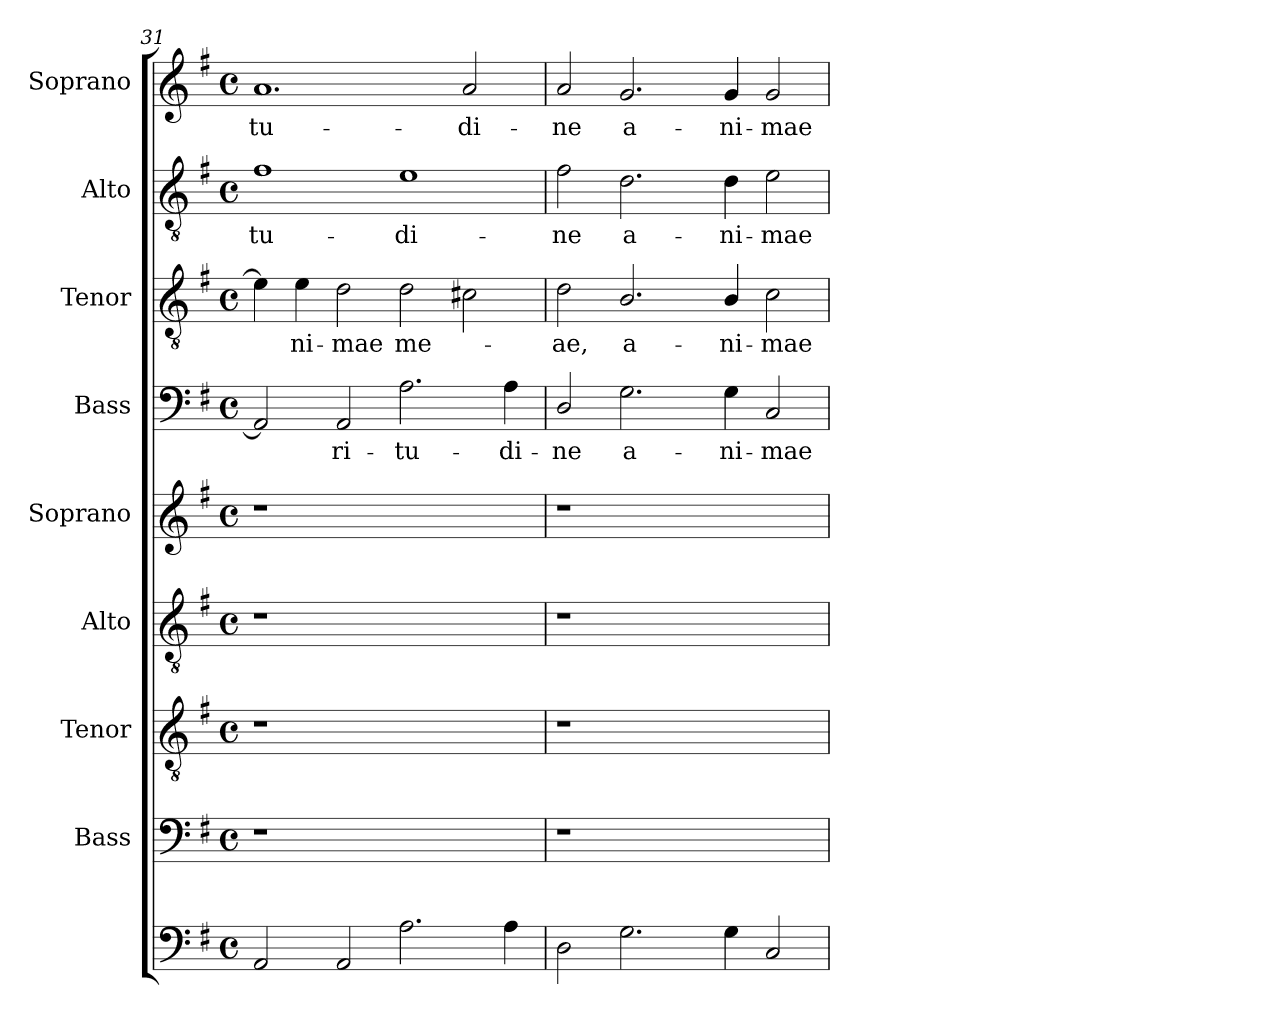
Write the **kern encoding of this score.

**kern	**kern	**kern	**kern	**kern	**kern	**text	**kern	**text	**kern	**text	**kern	**text
*part9	*part8	*part7	*part6	*part5	*part4	*part4	*part3	*part3	*part2	*part2	*part1	*part1
*staff9	*staff8	*staff7	*staff6	*staff5	*staff4	*staff4	*staff3	*staff3	*staff2	*staff2	*staff1	*staff1
*I""Violón y contrabajo"	*I"Bass	*I"Tenor	*I"Alto	*I"Soprano	*I"Bass	*	*I"Tenor	*	*I"Alto	*	*I"Soprano	*
*I'Cont.	*I'B.	*I'T.	*I'A.	*I'S.	*I'B.	*	*I'T.	*	*I'A.	*	*I'S.	*
*clefF4	*clefF4	*clefGv2	*clefGv2	*clefG2	*clefF4	*	*clefGv2	*	*clefGv2	*	*clefG2	*
*	*	*ITrd7c12	*ITrd7c12	*	*	*	*ITrd7c12	*	*ITrd7c12	*	*	*
*k[f#]	*k[f#]	*k[f#]	*k[f#]	*k[f#]	*k[f#]	*	*k[f#]	*	*k[f#]	*	*k[f#]	*
*G:	*G:	*G:	*G:	*G:	*G:	*	*G:	*	*G:	*	*G:	*
*M4/4	*M4/4	*M4/4	*M4/4	*M4/4	*M4/4	*	*M4/4	*	*M4/4	*	*M4/4	*
*met(c)	*met(c)	*met(c)	*met(c)	*met(c)	*met(c)	*	*met(c)	*	*met(c)	*	*met(c)	*
=31	=31	=31	=31	=31	=31	=31	=31	=31	=31	=31	=31	=31
!	!LO:N:vis=1	!LO:N:vis=1	!LO:N:vis=1	!LO:N:vis=1	!	!	!	!	!	!	!	!
!	!	!	!	!	!	!	!	!	!	!LO:LY:b:color=#000000	!	!
!	!	!	!	!	!	!	!	!	!	!	!	!LO:LY:b:color=#000000
2AAi/	1r	1r	1r	1r	2AAi/]	.	4Ei\]	.	1F#i	-tu-	1.ai	-tu-
!	!	!	!	!	!	!	!	!LO:LY:b:color=#000000	!	!	!	!
.	.	.	.	.	.	.	4Ei\	-ni-	.	.	.	.
!	!	!	!	!	!	!LO:LY:b:color=#000000	!	!	!	!	!	!
!	!	!	!	!	!	!	!	!LO:LY:b:color=#000000	!	!	!	!
2AAi/	.	.	.	.	2AAi/	-ri-	2Di\	-mae	.	.	.	.
!	!	!	!	!	!	!LO:LY:b:color=#000000	!	!	!	!	!	!
!	!	!	!	!	!	!	!	!LO:LY:b:color=#000000	!	!	!	!
!	!	!	!	!	!	!	!	!	!	!LO:LY:b:color=#000000	!	!
2.Ai\	1ryy	1ryy	1ryy	1ryy	2.Ai\	-tu-	2Di\	me-	1Ei	-di-	.	.
!	!	!	!	!	!	!	!	!	!	!	!	!LO:LY:b:color=#000000
.	.	.	.	.	.	.	2C#Xi\	.	.	.	2ai/	-di-
!	!	!	!	!	!	!LO:LY:b:color=#000000	!	!	!	!	!	!
4Ai\	.	.	.	.	4Ai\	-di-	.	.	.	.	.	.
=32	=32	=32	=32	=32	=32	=32	=32	=32	=32	=32	=32	=32
!	!LO:N:vis=1	!LO:N:vis=1	!LO:N:vis=1	!LO:N:vis=1	!	!	!	!	!	!	!	!
!	!	!	!	!	!	!LO:LY:b:color=#000000	!	!	!	!	!	!
!	!	!	!	!	!	!	!	!LO:LY:b:color=#000000	!	!	!	!
!	!	!	!	!	!	!	!	!	!	!LO:LY:b:color=#000000	!	!
!	!	!	!	!	!	!	!	!	!	!	!	!LO:LY:b:color=#000000
2Di\	1r	1r	1r	1r	2Di/	-ne	2Di\	-ae,	2F#i\	-ne	2ai/	-ne
!	!	!	!	!	!	!LO:LY:b:color=#000000	!	!	!	!	!	!
!	!	!	!	!	!	!	!	!LO:LY:b:color=#000000	!	!	!	!
!	!	!	!	!	!	!	!	!	!	!LO:LY:b:color=#000000	!	!
!	!	!	!	!	!	!	!	!	!	!	!	!LO:LY:b:color=#000000
2.Gi\	.	.	.	.	2.Gi\	a-	2.BBi/	a-	2.Di\	a-	2.gi/	a-
.	1ryy	1ryy	1ryy	1ryy	.	.	.	.	.	.	.	.
!	!	!	!	!	!	!LO:LY:b:color=#000000	!	!	!	!	!	!
!	!	!	!	!	!	!	!	!LO:LY:b:color=#000000	!	!	!	!
!	!	!	!	!	!	!	!	!	!	!LO:LY:b:color=#000000	!	!
!	!	!	!	!	!	!	!	!	!	!	!	!LO:LY:b:color=#000000
4Gi\	.	.	.	.	4Gi\	-ni-	4BBi/	-ni-	4Di\	-ni-	4gi/	-ni-
!	!	!	!	!	!	!LO:LY:b:color=#000000	!	!	!	!	!	!
!	!	!	!	!	!	!	!	!LO:LY:b:color=#000000	!	!	!	!
!	!	!	!	!	!	!	!	!	!	!LO:LY:b:color=#000000	!	!
!	!	!	!	!	!	!	!	!	!	!	!	!LO:LY:b:color=#000000
2Ci/	.	.	.	.	2Ci/	-mae	2Ci\	-mae	2Ei\	-mae	2gi/	-mae
=	=	=	=	=	=	=	=	=	=	=	=	=
*-	*-	*-	*-	*-	*-	*-	*-	*-	*-	*-	*-	*-
